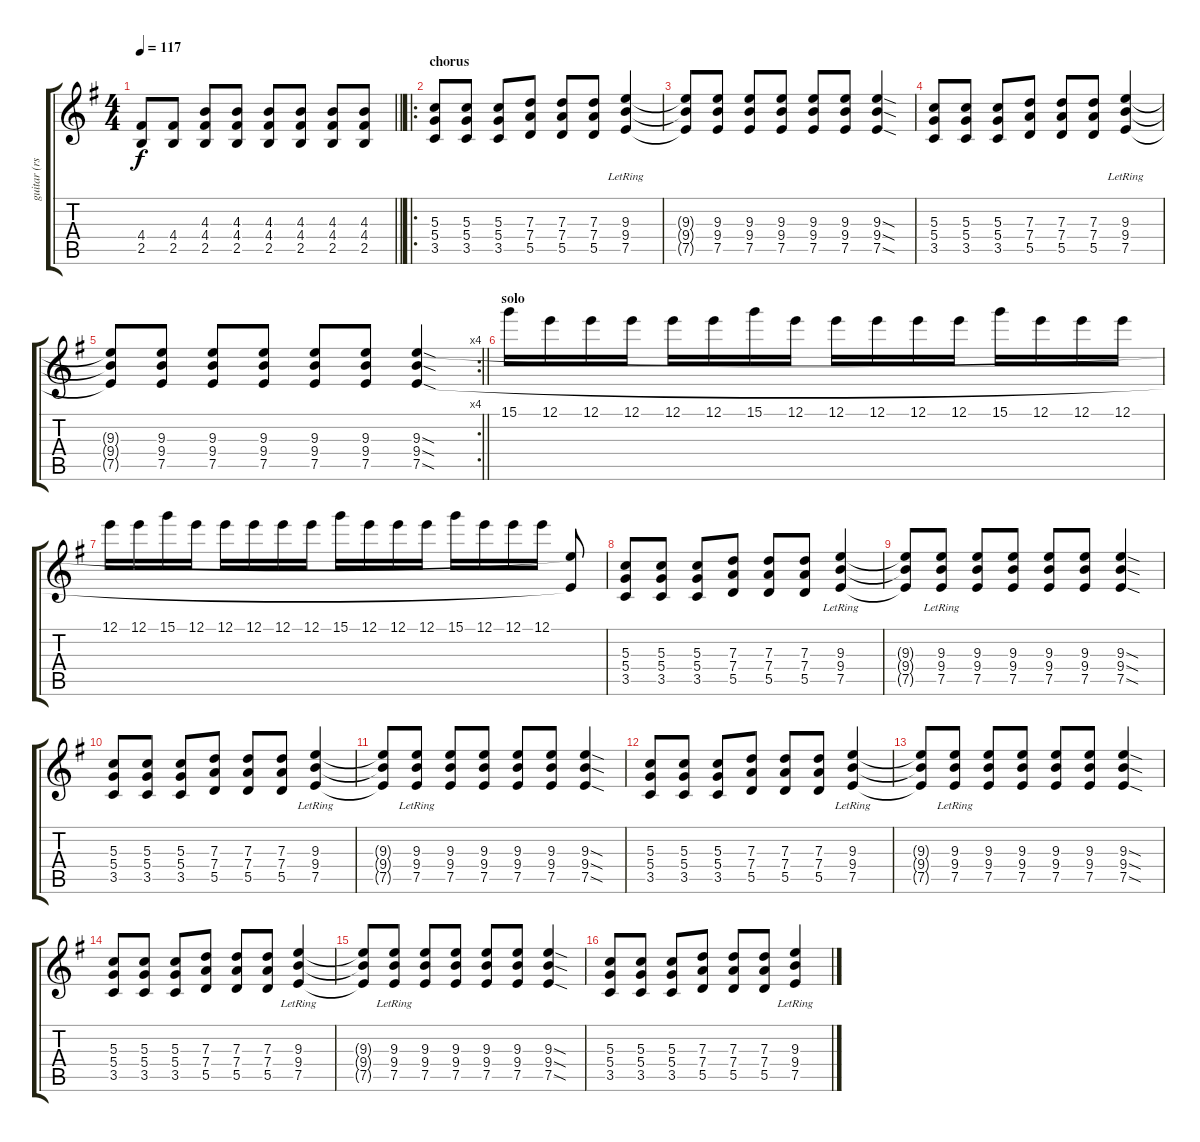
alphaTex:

\track ("guitar (rse)" "guitar (rs") {instrument overdrivenguitar}
\staff {score tabs}
\tuning (E4 B3 G3 D3 A2 E2) {hide}
\ts (4 4)
\tempo 117
\clef g2
\barLineRight lightlight
\ks g
(4.4 2.5).8{dy f} (4.4 2.5).8 (4.3 4.4 2.5).8 (4.3 4.4 2.5).8 (4.3 4.4 2.5).8 (4.3 4.4 2.5).8 (4.3 4.4 2.5).8 (4.3 4.4 2.5).8 |
\ro
\section ("" "chorus")
(5.3 5.4 3.5).8 (5.3 5.4 3.5).8 (5.3 5.4 3.5).8 (7.3 7.4 5.5).8 (7.3 7.4 5.5).8 (7.3 7.4 5.5).8 (9.3{lr} 9.4{lr} 7.5{lr}).4 |
(9.3{t} 9.4{t} 7.5{t}).8 (9.3 9.4 7.5).8 (9.3 9.4 7.5).8 (9.3 9.4 7.5).8 (9.3 9.4 7.5).8 (9.3 9.4 7.5).8 (9.3{sod} 9.4{sod} 7.5{sod}).4 |
(5.3 5.4 3.5).8 (5.3 5.4 3.5).8 (5.3 5.4 3.5).8 (7.3 7.4 5.5).8 (7.3 7.4 5.5).8 (7.3 7.4 5.5).8 (9.3{lr} 9.4{lr} 7.5{lr}).4 |
\rc 4
\barLineRight lightlight
(9.3{t} 9.4{t} 7.5{t}).8 (9.3 9.4 7.5).8 (9.3 9.4 7.5).8 (9.3 9.4 7.5).8 (9.3 9.4 7.5).8 (9.3 9.4 7.5).8 (9.3{sod} 9.4{sod} 7.5{sod}).4 |
\section ("" "solo")
15.1.16 12.1.16 12.1.16 12.1.16 12.1.16 12.1.16 15.1.16 12.1.16 12.1.16 12.1.16 12.1.16 12.1.16 15.1.16 12.1.16 12.1.16 12.1.16 |
12.1.16 12.1.16 15.1.16 12.1.16 12.1.16 12.1.16 12.1.16 12.1.16 15.1.16 12.1.16 12.1.16 12.1.16 15.1.16 12.1.16 12.1.16 12.1.16 (9.3{t} 7.5{t}).8 |
(5.3 5.4 3.5).8 (5.3 5.4 3.5).8 (5.3 5.4 3.5).8 (7.3 7.4 5.5).8 (7.3 7.4 5.5).8 (7.3 7.4 5.5).8 (9.3{lr} 9.4{lr} 7.5{lr}).4 |
(9.3{t} 9.4{t} 7.5{t}).8 (9.3{lr} 9.4{lr} 7.5{lr}).8 (9.3 9.4 7.5).8 (9.3 9.4 7.5).8 (9.3 9.4 7.5).8 (9.3 9.4 7.5).8 (9.3{sod} 9.4{sod} 7.5{sod}).4 |
(5.3 5.4 3.5).8 (5.3 5.4 3.5).8 (5.3 5.4 3.5).8 (7.3 7.4 5.5).8 (7.3 7.4 5.5).8 (7.3 7.4 5.5).8 (9.3{lr} 9.4{lr} 7.5{lr}).4 |
(9.3{t} 9.4{t} 7.5{t}).8 (9.3{lr} 9.4{lr} 7.5{lr}).8 (9.3 9.4 7.5).8 (9.3 9.4 7.5).8 (9.3 9.4 7.5).8 (9.3 9.4 7.5).8 (9.3{sod} 9.4{sod} 7.5{sod}).4 |
(5.3 5.4 3.5).8 (5.3 5.4 3.5).8 (5.3 5.4 3.5).8 (7.3 7.4 5.5).8 (7.3 7.4 5.5).8 (7.3 7.4 5.5).8 (9.3{lr} 9.4{lr} 7.5{lr}).4 |
(9.3{t} 9.4{t} 7.5{t}).8 (9.3{lr} 9.4{lr} 7.5{lr}).8 (9.3 9.4 7.5).8 (9.3 9.4 7.5).8 (9.3 9.4 7.5).8 (9.3 9.4 7.5).8 (9.3{sod} 9.4{sod} 7.5{sod}).4 |
(5.3 5.4 3.5).8 (5.3 5.4 3.5).8 (5.3 5.4 3.5).8 (7.3 7.4 5.5).8 (7.3 7.4 5.5).8 (7.3 7.4 5.5).8 (9.3{lr} 9.4{lr} 7.5{lr}).4 |
(9.3{t} 9.4{t} 7.5{t}).8 (9.3{lr} 9.4{lr} 7.5{lr}).8 (9.3 9.4 7.5).8 (9.3 9.4 7.5).8 (9.3 9.4 7.5).8 (9.3 9.4 7.5).8 (9.3{sod} 9.4{sod} 7.5{sod}).4 |
(5.3 5.4 3.5).8 (5.3 5.4 3.5).8 (5.3 5.4 3.5).8 (7.3 7.4 5.5).8 (7.3 7.4 5.5).8 (7.3 7.4 5.5).8 (9.3{lr} 9.4{lr} 7.5{lr}).4
